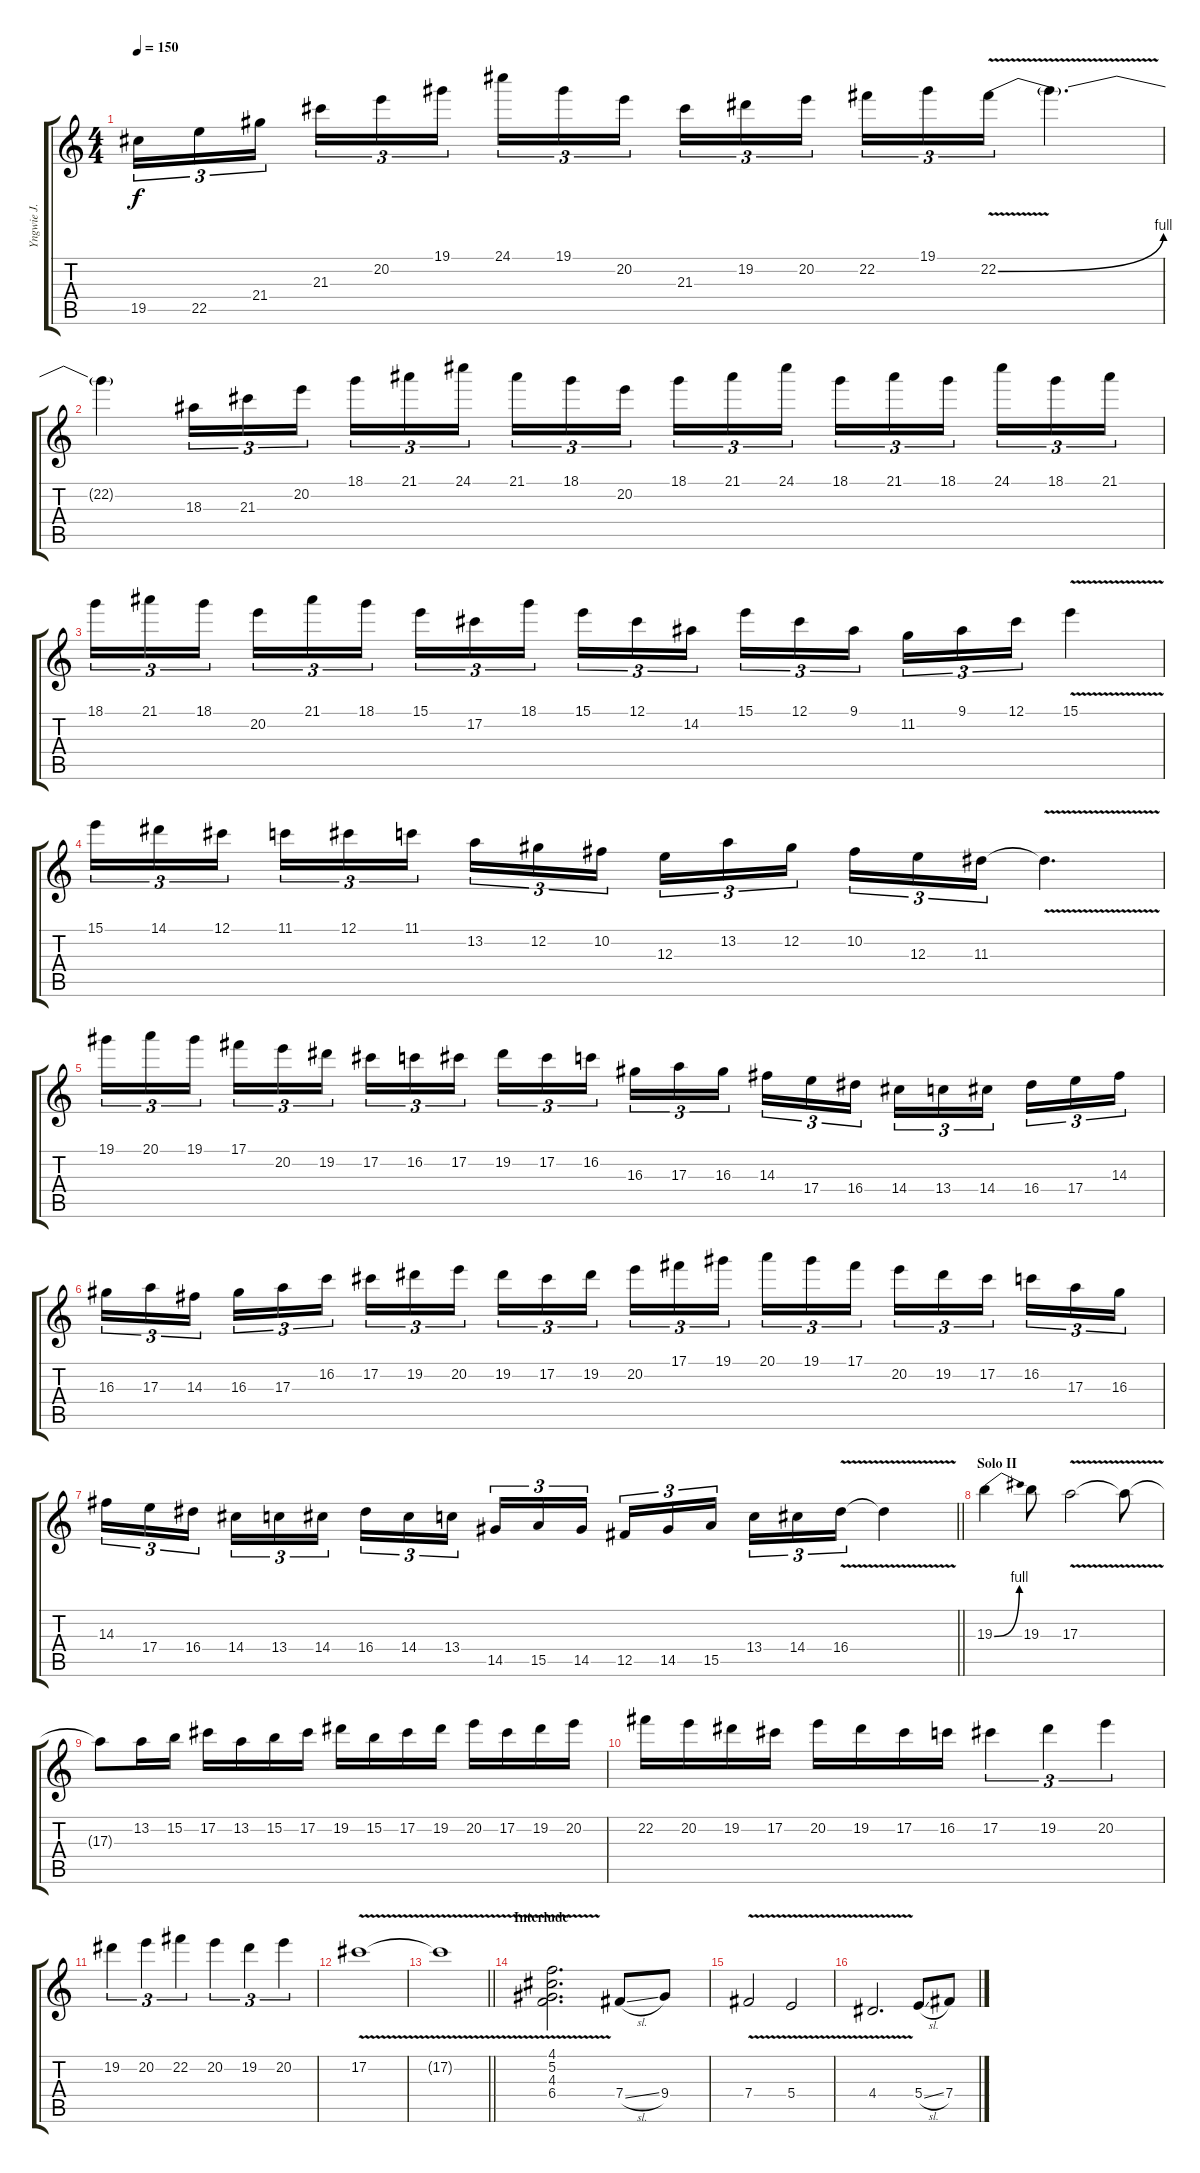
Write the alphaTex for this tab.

\track ("Yngwie J. Malmsteen" "Yngwie J. ") {instrument overdrivenguitar}
\staff {score tabs}
\tuning (Db4 Ab3 E3 B2 Gb2 Db2) {hide}
\ts (4 4)
\tempo 150
\clef g2
\ks c
19.5.16{tu (3 2) dy f} 22.5.16{tu (3 2)} 21.4.16{tu (3 2) beam splitsecondary} 21.3.16{tu (3 2)} 20.2.16{tu (3 2)} 19.1.16{tu (3 2)} 24.1.16{tu (3 2)} 19.1.16{tu (3 2)} 20.2.16{tu (3 2) beam splitsecondary} 21.3.16{tu (3 2)} 19.2.16{tu (3 2)} 20.2.16{tu (3 2)} 22.2.16{tu (3 2)} 19.1.16{tu (3 2)} 22.2{be (bend 0 0 60 4) v}.16{tu (3 2)} 22.2{t}.4{d} |
22.2{t}.4 18.3.16{tu (3 2)} 21.3.16{tu (3 2)} 20.2.16{tu (3 2) beam splitsecondary} 18.1.16{tu (3 2)} 21.1.16{tu (3 2)} 24.1.16{tu (3 2)} 21.1.16{tu (3 2)} 18.1.16{tu (3 2)} 20.2.16{tu (3 2) beam splitsecondary} 18.1.16{tu (3 2)} 21.1.16{tu (3 2)} 24.1.16{tu (3 2)} 18.1.16{tu (3 2)} 21.1.16{tu (3 2)} 18.1.16{tu (3 2) beam splitsecondary} 24.1.16{tu (3 2)} 18.1.16{tu (3 2)} 21.1.16{tu (3 2)} |
18.1.16{tu (3 2)} 21.1.16{tu (3 2)} 18.1.16{tu (3 2) beam splitsecondary} 20.2.16{tu (3 2)} 21.1.16{tu (3 2)} 18.1.16{tu (3 2)} 15.1.16{tu (3 2)} 17.2.16{tu (3 2)} 18.1.16{tu (3 2) beam splitsecondary} 15.1.16{tu (3 2)} 12.1.16{tu (3 2)} 14.2.16{tu (3 2)} 15.1.16{tu (3 2)} 12.1.16{tu (3 2)} 9.1.16{tu (3 2) beam splitsecondary} 11.2.16{tu (3 2)} 9.1.16{tu (3 2)} 12.1.16{tu (3 2)} 15.1{v}.4 |
15.1.16{tu (3 2)} 14.1.16{tu (3 2)} 12.1.16{tu (3 2) beam splitsecondary} 11.1.16{tu (3 2)} 12.1.16{tu (3 2)} 11.1.16{tu (3 2)} 13.2.16{tu (3 2)} 12.2.16{tu (3 2)} 10.2.16{tu (3 2) beam splitsecondary} 12.3.16{tu (3 2)} 13.2.16{tu (3 2)} 12.2.16{tu (3 2)} 10.2.16{tu (3 2)} 12.3.16{tu (3 2)} 11.3.16{tu (3 2)} 11.3{v t}.4{d} |
19.1.16{tu (3 2)} 20.1.16{tu (3 2)} 19.1.16{tu (3 2) beam splitsecondary} 17.1.16{tu (3 2)} 20.2.16{tu (3 2)} 19.2.16{tu (3 2)} 17.2.16{tu (3 2)} 16.2.16{tu (3 2)} 17.2.16{tu (3 2) beam splitsecondary} 19.2.16{tu (3 2)} 17.2.16{tu (3 2)} 16.2.16{tu (3 2)} 16.3.16{tu (3 2)} 17.3.16{tu (3 2)} 16.3.16{tu (3 2) beam splitsecondary} 14.3.16{tu (3 2)} 17.4.16{tu (3 2)} 16.4.16{tu (3 2)} 14.4.16{tu (3 2)} 13.4.16{tu (3 2)} 14.4.16{tu (3 2) beam splitsecondary} 16.4.16{tu (3 2)} 17.4.16{tu (3 2)} 14.3.16{tu (3 2)} |
16.3.16{tu (3 2)} 17.3.16{tu (3 2)} 14.3.16{tu (3 2) beam splitsecondary} 16.3.16{tu (3 2)} 17.3.16{tu (3 2)} 16.2.16{tu (3 2)} 17.2.16{tu (3 2)} 19.2.16{tu (3 2)} 20.2.16{tu (3 2) beam splitsecondary} 19.2.16{tu (3 2)} 17.2.16{tu (3 2)} 19.2.16{tu (3 2)} 20.2.16{tu (3 2)} 17.1.16{tu (3 2)} 19.1.16{tu (3 2) beam splitsecondary} 20.1.16{tu (3 2)} 19.1.16{tu (3 2)} 17.1.16{tu (3 2)} 20.2.16{tu (3 2)} 19.2.16{tu (3 2)} 17.2.16{tu (3 2) beam splitsecondary} 16.2.16{tu (3 2)} 17.3.16{tu (3 2)} 16.3.16{tu (3 2)} |
\barLineRight lightlight
14.3.16{tu (3 2)} 17.4.16{tu (3 2)} 16.4.16{tu (3 2) beam splitsecondary} 14.4.16{tu (3 2)} 13.4.16{tu (3 2)} 14.4.16{tu (3 2)} 16.4.16{tu (3 2)} 14.4.16{tu (3 2)} 13.4.16{tu (3 2) beam splitsecondary} 14.5.16{tu (3 2)} 15.5.16{tu (3 2)} 14.5.16{tu (3 2)} 12.5.16{tu (3 2)} 14.5.16{tu (3 2)} 15.5.16{tu (3 2) beam splitsecondary} 13.4.16{tu (3 2)} 14.4.16{tu (3 2)} 16.4{v}.16{tu (3 2)} 16.4{t}.4 |
\section ("" "Solo II")
19.3{be (bend 0 0 60 4)}.4 19.3.8 17.3{v}.2 17.3{t}.8 |
17.3{t}.8 13.2.16 15.2.16 17.2.16 13.2.16 15.2.16 17.2.16 19.2.16 15.2.16 17.2.16 19.2.16 20.2.16 17.2.16 19.2.16 20.2.16 |
22.2.16 20.2.16 19.2.16 17.2.16 20.2.16 19.2.16 17.2.16 16.2.16 17.2.4{tu (3 2)} 19.2.4{tu (3 2)} 20.2.4{tu (3 2)} |
19.2.4{tu (3 2)} 20.2.4{tu (3 2)} 22.2.4{tu (3 2)} 20.2.4{tu (3 2)} 19.2.4{tu (3 2)} 20.2.4{tu (3 2)} |
17.2{v}.1 |
\barLineRight lightlight
17.2{t}.1 |
\section ("" "Interlude")
(4.1 5.2 4.3 6.4{v}).2{d} 7.4{sl}.8 9.4.8 |
7.4{v}.2 5.4{v}.2 |
4.4{v}.2{d} 5.4{sl}.8 7.4.8
